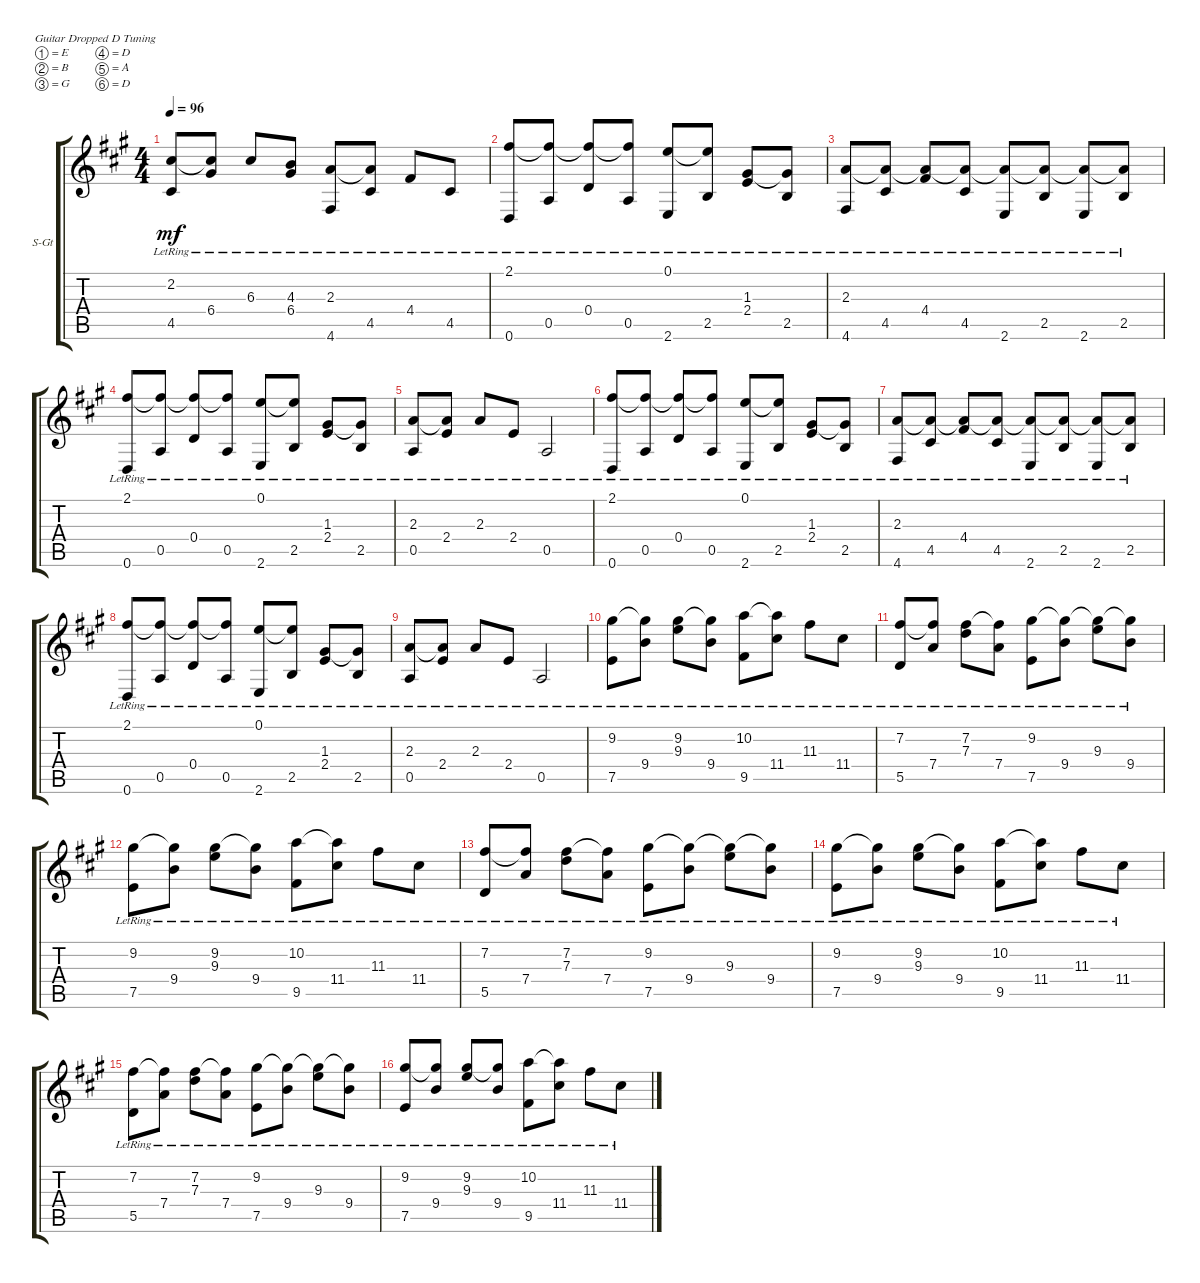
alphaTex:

\defaultSystemsLayout 4
\bracketExtendMode groupsimilarinstruments
\firstSystemTrackNameOrientation horizontal
\otherSystemsTrackNameOrientation horizontal
\track ("Steel Guitar" "S-Gt") {instrument acousticguitarsteel}
\staff {score tabs}
\tuning (E4 B3 G3 D3 A2 D2)
\ts (4 4)
\tempo 96
\clef g2
\ks a
(4.5{lr} 2.2).8{dy mf} (6.4{lr} 2.2{t}).8 6.3{lr}.8 (6.4{lr} 4.3).8 (4.6{lr} 2.3).8 (4.5{lr} 2.3{t}).8 4.4{lr}.8 4.5{lr}.8 |
(0.6{lr} 2.1).8 (0.5{lr} 2.1{t}).8 (0.4{lr} 2.1{t}).8 (0.5{lr} 2.1{t}).8 (2.6{lr} 0.1).8 (2.5{lr} 0.1{t}).8 (2.4{lr} 1.3).8 (2.5{lr} 1.3{t}).8 |
(4.6{lr} 2.3).8 (4.5{lr} 2.3{t}).8 (4.4{lr} 2.3{t}).8 (4.5{lr} 2.3{t}).8 (2.6{lr} 2.3{t}).8 (2.5{lr} 2.3{t}).8 (2.6{lr} 2.3{t}).8 (2.5{lr} 2.3{t}).8 |
(0.6{lr} 2.1).8 (0.5{lr} 2.1{t}).8 (0.4{lr} 2.1{t}).8 (0.5{lr} 2.1{t}).8 (2.6{lr} 0.1).8 (2.5{lr} 0.1{t}).8 (2.4{lr} 1.3).8 (2.5{lr} 1.3{t}).8 |
(0.5{lr} 2.3).8 (2.4{lr} 2.3{t}).8 2.3{lr}.8 2.4{lr}.8 0.5{lr}.2 |
(0.6{lr} 2.1).8 (0.5{lr} 2.1{t}).8 (0.4{lr} 2.1{t}).8 (0.5{lr} 2.1{t}).8 (2.6{lr} 0.1).8 (2.5{lr} 0.1{t}).8 (2.4{lr} 1.3).8 (2.5{lr} 1.3{t}).8 |
(4.6{lr} 2.3).8 (4.5{lr} 2.3{t}).8 (4.4{lr} 2.3{t}).8 (4.5{lr} 2.3{t}).8 (2.6{lr} 2.3{t}).8 (2.5{lr} 2.3{t}).8 (2.6{lr} 2.3{t}).8 (2.5{lr} 2.3{t}).8 |
(0.6{lr} 2.1).8 (0.5{lr} 2.1{t}).8 (0.4{lr} 2.1{t}).8 (0.5{lr} 2.1{t}).8 (2.6{lr} 0.1).8 (2.5{lr} 0.1{t}).8 (2.4{lr} 1.3).8 (2.5{lr} 1.3{t}).8 |
(0.5{lr} 2.3).8 (2.4{lr} 2.3{t}).8 2.3{lr}.8 2.4{lr}.8 0.5{lr}.2 |
(7.5{lr} 9.2).8 (9.4{lr} 9.2{t}).8 (9.3{lr} 9.2).8 (9.4{lr} 9.2{t}).8 (9.5{lr} 10.2).8 (11.4{lr} 10.2{t}).8 11.3{lr}.8 11.4{lr}.8 |
(5.5{lr} 7.2).8 (7.4{lr} 7.2{t}).8 (7.3{lr} 7.2).8 (7.4{lr} 7.2{t}).8 (7.5{lr} 9.2).8 (9.4{lr} 9.2{t}).8 (9.3{lr} 9.2{t}).8 (9.4{lr} 9.2{t}).8 |
(7.5{lr} 9.2).8 (9.4{lr} 9.2{t}).8 (9.3{lr} 9.2).8 (9.4{lr} 9.2{t}).8 (9.5{lr} 10.2).8 (11.4{lr} 10.2{t}).8 11.3{lr}.8 11.4{lr}.8 |
(5.5{lr} 7.2).8 (7.4{lr} 7.2{t}).8 (7.3{lr} 7.2).8 (7.4{lr} 7.2{t}).8 (7.5{lr} 9.2).8 (9.4{lr} 9.2{t}).8 (9.3{lr} 9.2{t}).8 (9.4{lr} 9.2{t}).8 |
(7.5{lr} 9.2).8 (9.4{lr} 9.2{t}).8 (9.3{lr} 9.2).8 (9.4{lr} 9.2{t}).8 (9.5{lr} 10.2).8 (11.4{lr} 10.2{t}).8 11.3{lr}.8 11.4{lr}.8 |
(5.5{lr} 7.2).8 (7.4{lr} 7.2{t}).8{beam invert} (7.3{lr} 7.2).8 (7.4{lr} 7.2{t}).8 (7.5{lr} 9.2).8 (9.4{lr} 9.2{t}).8 (9.3{lr} 9.2{t}).8 (9.4{lr} 9.2{t}).8 |
(7.5{lr} 9.2).8{beam invert} (9.4{lr} 9.2{t}).8 (9.3{lr} 9.2).8{beam invert} (9.4{lr} 9.2{t}).8 (9.5{lr} 10.2).8 (11.4{lr} 10.2{t}).8 11.3{lr}.8 11.4{lr}.8
